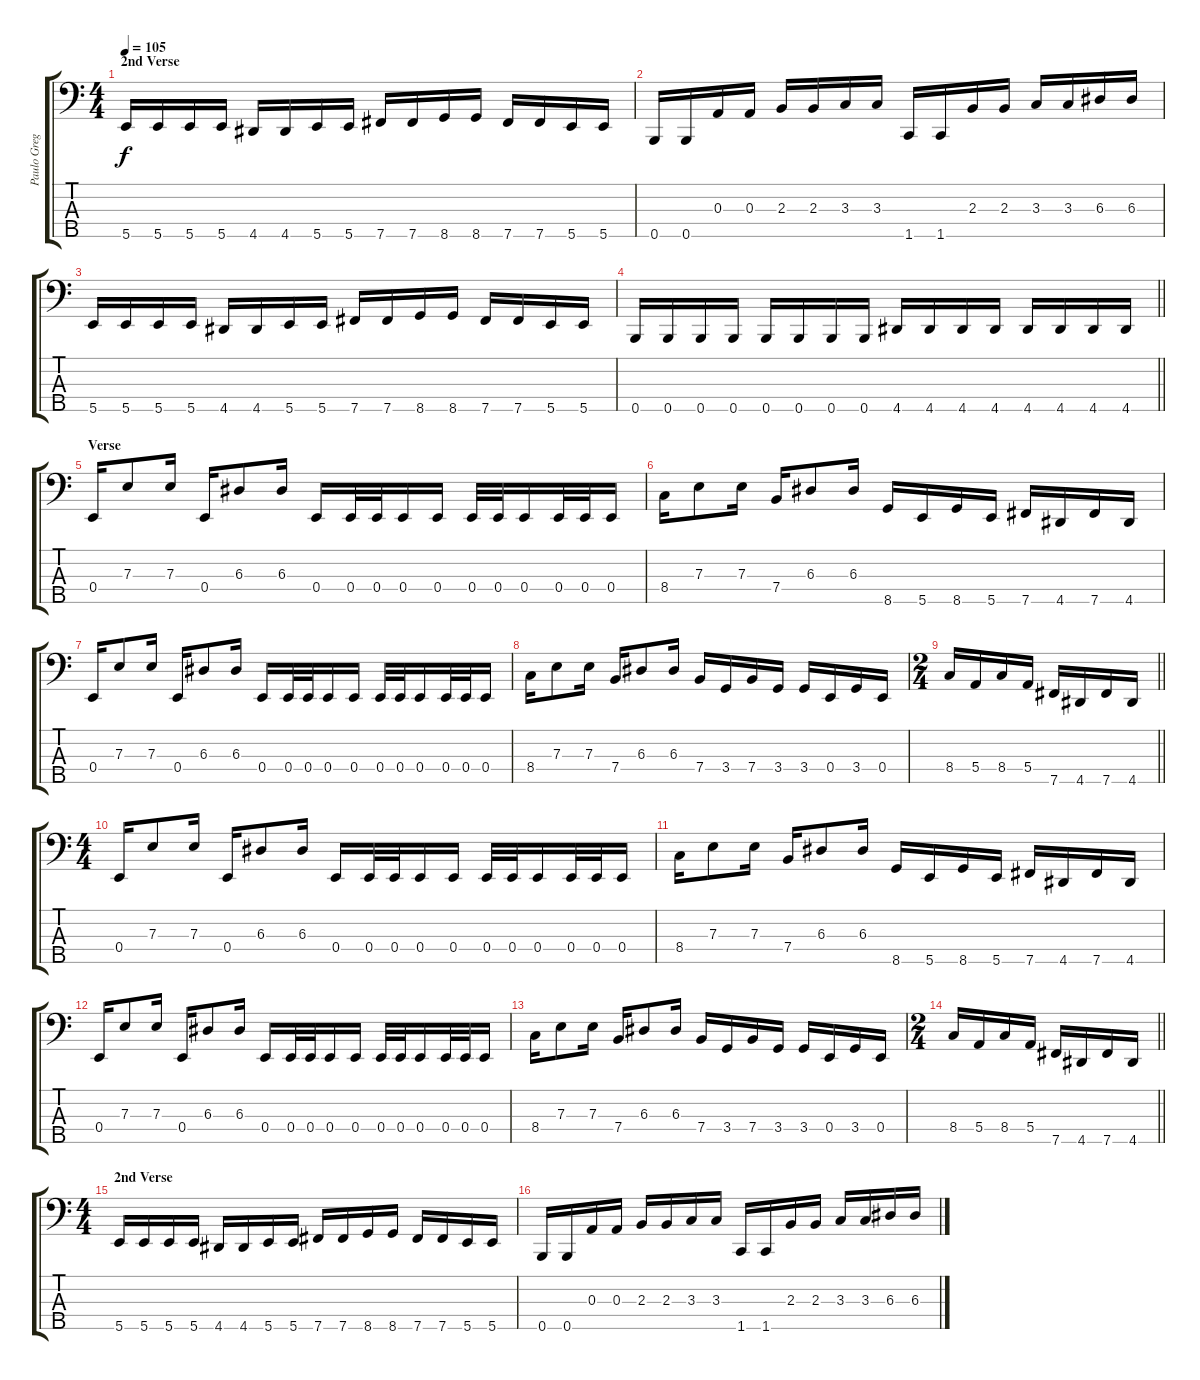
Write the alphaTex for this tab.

\track ("Paulo Gregoletto" "Paulo Greg") {instrument electricbassfinger}
\staff {score tabs}
\tuning (G2 D2 A1 E1 B0) {hide}
\ts (4 4)
\section ("" "2nd Verse")
\tempo 105
\clef f4
\ks c
5.5.16{dy f} 5.5.16 5.5.16 5.5.16 4.5.16 4.5.16 5.5.16 5.5.16 7.5.16 7.5.16 8.5.16 8.5.16 7.5.16 7.5.16 5.5.16 5.5.16 |
0.5.16 0.5.16 0.3.16 0.3.16 2.3.16 2.3.16 3.3.16 3.3.16 1.5.16 1.5.16 2.3.16 2.3.16 3.3.16 3.3.16 6.3.16 6.3.16 |
5.5.16 5.5.16 5.5.16 5.5.16 4.5.16 4.5.16 5.5.16 5.5.16 7.5.16 7.5.16 8.5.16 8.5.16 7.5.16 7.5.16 5.5.16 5.5.16 |
\barLineRight lightlight
0.5.16 0.5.16 0.5.16 0.5.16 0.5.16 0.5.16 0.5.16 0.5.16 4.5.16 4.5.16 4.5.16 4.5.16 4.5.16 4.5.16 4.5.16 4.5.16 |
\section ("" "Verse")
0.4.16 7.3.8 7.3.16 0.4.16 6.3.8 6.3.16 0.4.16 0.4.32 0.4.32 0.4.16 0.4.16 0.4.32 0.4.32 0.4.16 0.4.32 0.4.32 0.4.16 |
8.4.16 7.3.8 7.3.16 7.4.16 6.3.8 6.3.16 8.5.16 5.5.16 8.5.16 5.5.16 7.5.16 4.5.16 7.5.16 4.5.16 |
0.4.16 7.3.8 7.3.16 0.4.16 6.3.8 6.3.16 0.4.16 0.4.32 0.4.32 0.4.16 0.4.16 0.4.32 0.4.32 0.4.16 0.4.32 0.4.32 0.4.16 |
8.4.16 7.3.8 7.3.16 7.4.16 6.3.8 6.3.16 7.4.16 3.4.16 7.4.16 3.4.16 3.4.16 0.4.16 3.4.16 0.4.16 |
\ts (2 4)
\barLineRight lightlight
8.4.16 5.4.16 8.4.16 5.4.16 7.5.16 4.5.16 7.5.16 4.5.16 |
\ts (4 4)
0.4.16 7.3.8 7.3.16 0.4.16 6.3.8 6.3.16 0.4.16 0.4.32 0.4.32 0.4.16 0.4.16 0.4.32 0.4.32 0.4.16 0.4.32 0.4.32 0.4.16 |
8.4.16 7.3.8 7.3.16 7.4.16 6.3.8 6.3.16 8.5.16 5.5.16 8.5.16 5.5.16 7.5.16 4.5.16 7.5.16 4.5.16 |
0.4.16 7.3.8 7.3.16 0.4.16 6.3.8 6.3.16 0.4.16 0.4.32 0.4.32 0.4.16 0.4.16 0.4.32 0.4.32 0.4.16 0.4.32 0.4.32 0.4.16 |
8.4.16 7.3.8 7.3.16 7.4.16 6.3.8 6.3.16 7.4.16 3.4.16 7.4.16 3.4.16 3.4.16 0.4.16 3.4.16 0.4.16 |
\ts (2 4)
\barLineRight lightlight
8.4.16 5.4.16 8.4.16 5.4.16 7.5.16 4.5.16 7.5.16 4.5.16 |
\ts (4 4)
\section ("" "2nd Verse")
5.5.16 5.5.16 5.5.16 5.5.16 4.5.16 4.5.16 5.5.16 5.5.16 7.5.16 7.5.16 8.5.16 8.5.16 7.5.16 7.5.16 5.5.16 5.5.16 |
0.5.16 0.5.16 0.3.16 0.3.16 2.3.16 2.3.16 3.3.16 3.3.16 1.5.16 1.5.16 2.3.16 2.3.16 3.3.16 3.3.16 6.3.16 6.3.16
